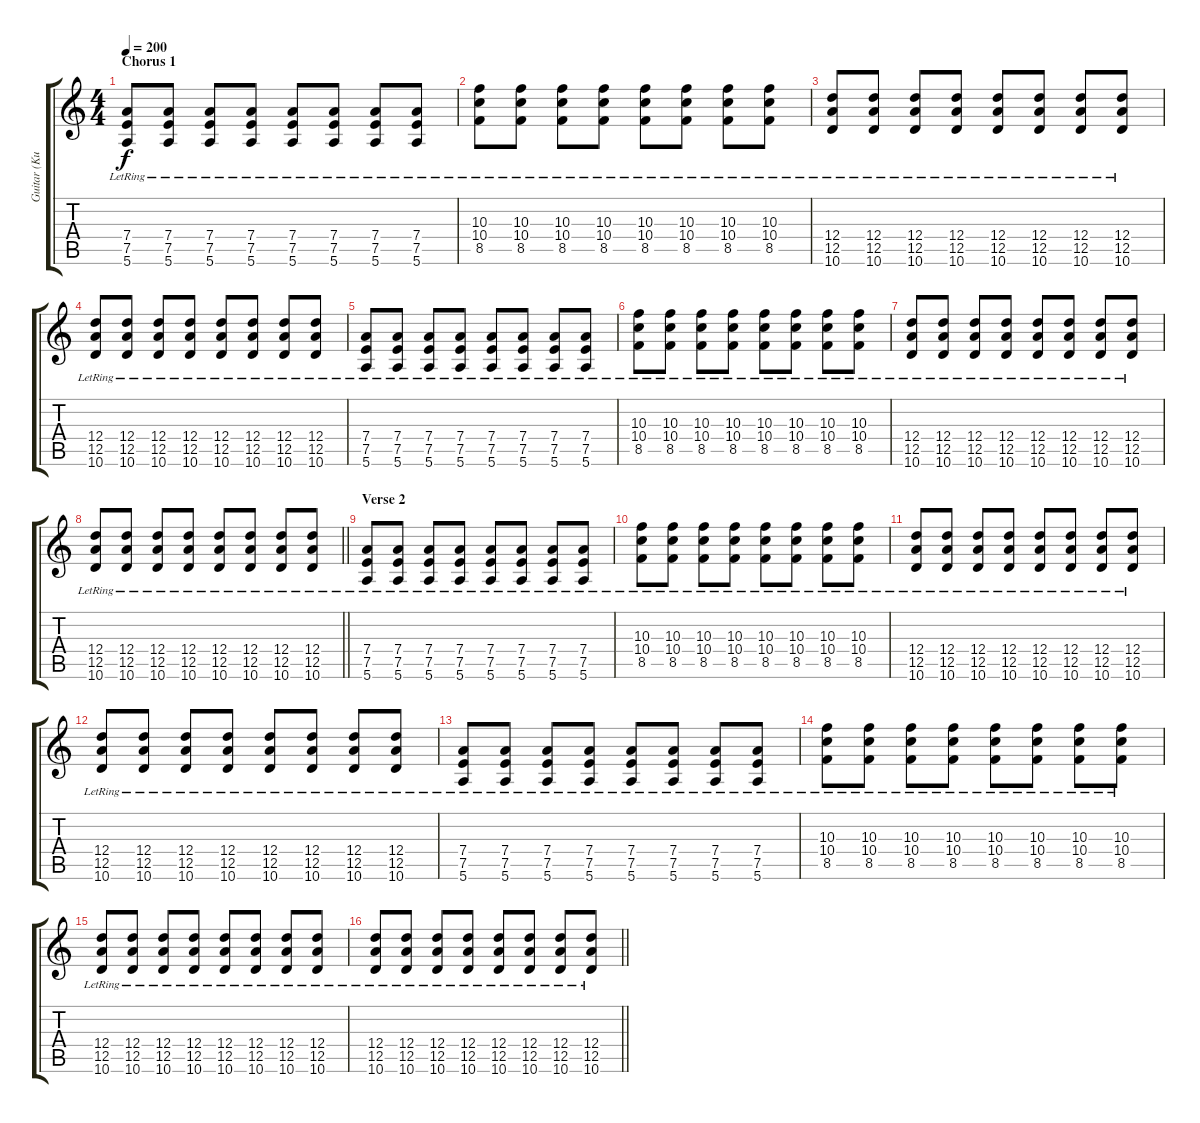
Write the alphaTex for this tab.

\track ("Guitar (Kurt Cobain)" "Guitar (Ku") {instrument distortionguitar}
\staff {score tabs}
\tuning (E4 B3 G3 D3 A2 E2) {hide}
\ts (4 4)
\section ("" "Chorus 1")
\tempo 200
\clef g2
\ks c
(7.4{lr} 7.5{lr} 5.6{lr}).8{dy f} (7.4{lr} 7.5{lr} 5.6{lr}).8 (7.4{lr} 7.5{lr} 5.6{lr}).8 (7.4{lr} 7.5{lr} 5.6{lr}).8 (7.4{lr} 7.5{lr} 5.6{lr}).8 (7.4{lr} 7.5{lr} 5.6{lr}).8 (7.4{lr} 7.5{lr} 5.6{lr}).8 (7.4{lr} 7.5{lr} 5.6).8 |
(10.3{lr} 10.4{lr} 8.5{lr}).8 (10.3{lr} 10.4{lr} 8.5{lr}).8 (10.3{lr} 10.4{lr} 8.5{lr}).8 (10.3{lr} 10.4{lr} 8.5{lr}).8 (10.3{lr} 10.4{lr} 8.5{lr}).8 (10.3{lr} 10.4{lr} 8.5{lr}).8 (10.3{lr} 10.4{lr} 8.5{lr}).8 (10.3 10.4{lr} 8.5{lr}).8 |
(12.4{lr} 12.5{lr} 10.6{lr}).8 (12.4{lr} 12.5{lr} 10.6{lr}).8 (12.4{lr} 12.5{lr} 10.6{lr}).8 (12.4{lr} 12.5{lr} 10.6{lr}).8 (12.4{lr} 12.5{lr} 10.6{lr}).8 (12.4{lr} 12.5{lr} 10.6{lr}).8 (12.4{lr} 12.5{lr} 10.6{lr}).8 (12.4{lr} 12.5{lr} 10.6{lr}).8 |
(12.4{lr} 12.5{lr} 10.6{lr}).8 (12.4{lr} 12.5{lr} 10.6{lr}).8 (12.4{lr} 12.5{lr} 10.6{lr}).8 (12.4{lr} 12.5{lr} 10.6{lr}).8 (12.4{lr} 12.5{lr} 10.6{lr}).8 (12.4{lr} 12.5{lr} 10.6{lr}).8 (12.4{lr} 12.5{lr} 10.6{lr}).8 (12.4{lr} 12.5{lr} 10.6{lr}).8 |
(7.4{lr} 7.5{lr} 5.6{lr}).8 (7.4{lr} 7.5{lr} 5.6{lr}).8 (7.4{lr} 7.5{lr} 5.6{lr}).8 (7.4{lr} 7.5{lr} 5.6{lr}).8 (7.4{lr} 7.5{lr} 5.6{lr}).8 (7.4{lr} 7.5{lr} 5.6{lr}).8 (7.4{lr} 7.5{lr} 5.6{lr}).8 (7.4{lr} 7.5{lr} 5.6).8 |
(10.3{lr} 10.4{lr} 8.5{lr}).8 (10.3{lr} 10.4{lr} 8.5{lr}).8 (10.3{lr} 10.4{lr} 8.5{lr}).8 (10.3{lr} 10.4{lr} 8.5{lr}).8 (10.3{lr} 10.4{lr} 8.5{lr}).8 (10.3{lr} 10.4{lr} 8.5{lr}).8 (10.3{lr} 10.4{lr} 8.5{lr}).8 (10.3 10.4{lr} 8.5{lr}).8 |
(12.4{lr} 12.5{lr} 10.6{lr}).8 (12.4{lr} 12.5{lr} 10.6{lr}).8 (12.4{lr} 12.5{lr} 10.6{lr}).8 (12.4{lr} 12.5{lr} 10.6{lr}).8 (12.4{lr} 12.5{lr} 10.6{lr}).8 (12.4{lr} 12.5{lr} 10.6{lr}).8 (12.4{lr} 12.5{lr} 10.6{lr}).8 (12.4{lr} 12.5{lr} 10.6{lr}).8 |
\barLineRight lightlight
(12.4{lr} 12.5{lr} 10.6{lr}).8 (12.4{lr} 12.5{lr} 10.6{lr}).8 (12.4{lr} 12.5{lr} 10.6{lr}).8 (12.4{lr} 12.5{lr} 10.6{lr}).8 (12.4{lr} 12.5{lr} 10.6{lr}).8 (12.4{lr} 12.5{lr} 10.6{lr}).8 (12.4{lr} 12.5{lr} 10.6{lr}).8 (12.4{lr} 12.5{lr} 10.6{lr}).8 |
\section ("" "Verse 2")
(7.4{lr} 7.5{lr} 5.6{lr}).8 (7.4{lr} 7.5{lr} 5.6{lr}).8 (7.4{lr} 7.5{lr} 5.6{lr}).8 (7.4{lr} 7.5{lr} 5.6{lr}).8 (7.4{lr} 7.5{lr} 5.6{lr}).8 (7.4{lr} 7.5{lr} 5.6{lr}).8 (7.4{lr} 7.5{lr} 5.6{lr}).8 (7.4{lr} 7.5{lr} 5.6).8 |
(10.3{lr} 10.4{lr} 8.5{lr}).8 (10.3{lr} 10.4{lr} 8.5{lr}).8 (10.3{lr} 10.4{lr} 8.5{lr}).8 (10.3{lr} 10.4{lr} 8.5{lr}).8 (10.3{lr} 10.4{lr} 8.5{lr}).8 (10.3{lr} 10.4{lr} 8.5{lr}).8 (10.3{lr} 10.4{lr} 8.5{lr}).8 (10.3 10.4{lr} 8.5{lr}).8 |
(12.4{lr} 12.5{lr} 10.6{lr}).8 (12.4{lr} 12.5{lr} 10.6{lr}).8 (12.4{lr} 12.5{lr} 10.6{lr}).8 (12.4{lr} 12.5{lr} 10.6{lr}).8 (12.4{lr} 12.5{lr} 10.6{lr}).8 (12.4{lr} 12.5{lr} 10.6{lr}).8 (12.4{lr} 12.5{lr} 10.6{lr}).8 (12.4{lr} 12.5{lr} 10.6{lr}).8 |
(12.4{lr} 12.5{lr} 10.6{lr}).8 (12.4{lr} 12.5{lr} 10.6{lr}).8 (12.4{lr} 12.5{lr} 10.6{lr}).8 (12.4{lr} 12.5{lr} 10.6{lr}).8 (12.4{lr} 12.5{lr} 10.6{lr}).8 (12.4{lr} 12.5{lr} 10.6{lr}).8 (12.4{lr} 12.5{lr} 10.6{lr}).8 (12.4{lr} 12.5{lr} 10.6{lr}).8 |
(7.4{lr} 7.5{lr} 5.6{lr}).8 (7.4{lr} 7.5{lr} 5.6{lr}).8 (7.4{lr} 7.5{lr} 5.6{lr}).8 (7.4{lr} 7.5{lr} 5.6{lr}).8 (7.4{lr} 7.5{lr} 5.6{lr}).8 (7.4{lr} 7.5{lr} 5.6{lr}).8 (7.4{lr} 7.5{lr} 5.6{lr}).8 (7.4{lr} 7.5{lr} 5.6).8 |
(10.3{lr} 10.4{lr} 8.5{lr}).8 (10.3{lr} 10.4{lr} 8.5{lr}).8 (10.3{lr} 10.4{lr} 8.5{lr}).8 (10.3{lr} 10.4{lr} 8.5{lr}).8 (10.3{lr} 10.4{lr} 8.5{lr}).8 (10.3{lr} 10.4{lr} 8.5{lr}).8 (10.3{lr} 10.4{lr} 8.5{lr}).8 (10.3 10.4{lr} 8.5{lr}).8 |
(12.4{lr} 12.5{lr} 10.6{lr}).8 (12.4{lr} 12.5{lr} 10.6{lr}).8 (12.4{lr} 12.5{lr} 10.6{lr}).8 (12.4{lr} 12.5{lr} 10.6{lr}).8 (12.4{lr} 12.5{lr} 10.6{lr}).8 (12.4{lr} 12.5{lr} 10.6{lr}).8 (12.4{lr} 12.5{lr} 10.6{lr}).8 (12.4{lr} 12.5{lr} 10.6{lr}).8 |
\barLineRight lightlight
(12.4{lr} 12.5{lr} 10.6{lr}).8 (12.4{lr} 12.5{lr} 10.6{lr}).8 (12.4{lr} 12.5{lr} 10.6{lr}).8 (12.4{lr} 12.5{lr} 10.6{lr}).8 (12.4{lr} 12.5{lr} 10.6{lr}).8 (12.4{lr} 12.5{lr} 10.6{lr}).8 (12.4{lr} 12.5{lr} 10.6{lr}).8 (12.4{lr} 12.5{lr} 10.6{lr}).8
